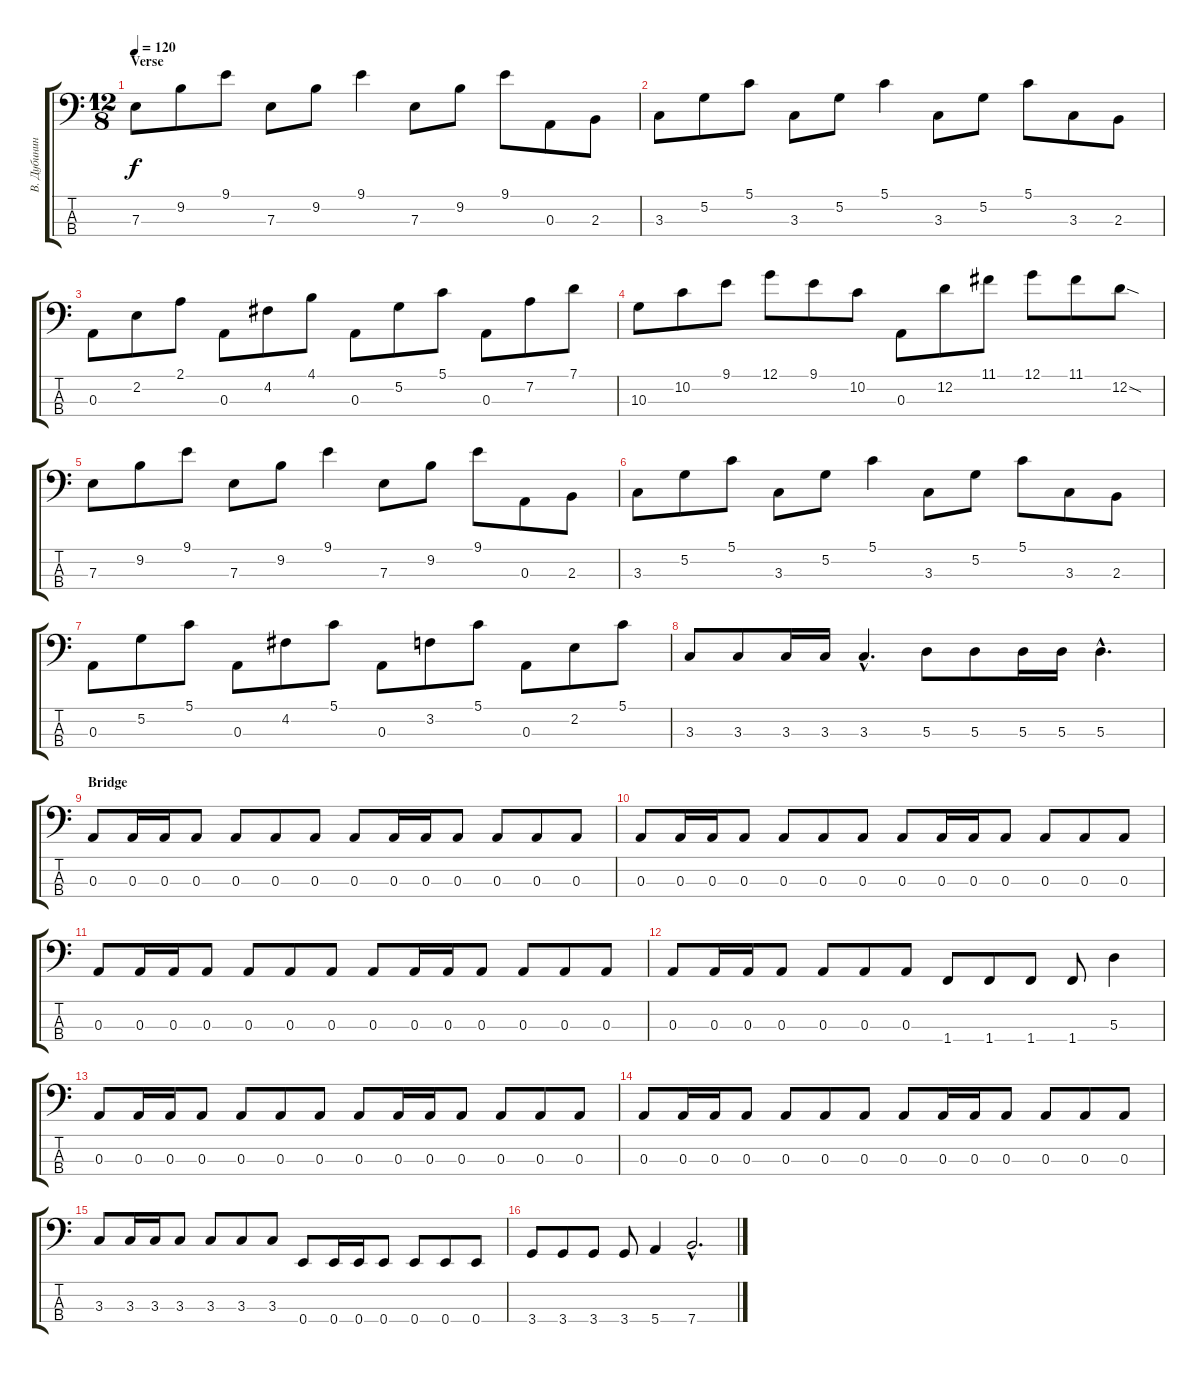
\track ("В. Дубинин" "В. Дубинин") {instrument acousticbass}
\staff {score tabs}
\tuning (G2 D2 A1 E1) {hide}
\ts (12 8)
\section ("" "Verse")
\tempo 120
\clef f4
\ks c
7.3.8{dy f} 9.2.8 9.1.8 7.3.8 9.2.8 9.1.4 7.3.8 9.2.8 9.1.8 0.3.8 2.3.8 |
3.3.8 5.2.8 5.1.8 3.3.8 5.2.8 5.1.4 3.3.8 5.2.8 5.1.8 3.3.8 2.3.8 |
0.3.8 2.2.8 2.1.8 0.3.8 4.2.8 4.1.8 0.3.8 5.2.8 5.1.8 0.3.8 7.2.8 7.1.8 |
10.3.8 10.2.8 9.1.8 12.1.8 9.1.8 10.2.8 0.3.8 12.2.8 11.1.8 12.1.8 11.1.8 12.2{sod}.8 |
7.3.8 9.2.8 9.1.8 7.3.8 9.2.8 9.1.4 7.3.8 9.2.8 9.1.8 0.3.8 2.3.8 |
3.3.8 5.2.8 5.1.8 3.3.8 5.2.8 5.1.4 3.3.8 5.2.8 5.1.8 3.3.8 2.3.8 |
0.3.8 5.2.8 5.1.8 0.3.8 4.2.8 5.1.8 0.3.8 3.2.8 5.1.8 0.3.8 2.2.8 5.1.8 |
3.3.8 3.3.8 3.3.16 3.3.16 3.3{hac}.4{d} 5.3.8 5.3.8 5.3.16 5.3.16 5.3{hac}.4{d} |
\section ("" "Bridge")
0.3.8 0.3.16 0.3.16 0.3.8 0.3.8 0.3.8 0.3.8 0.3.8 0.3.16 0.3.16 0.3.8 0.3.8 0.3.8 0.3.8 |
0.3.8 0.3.16 0.3.16 0.3.8 0.3.8 0.3.8 0.3.8 0.3.8 0.3.16 0.3.16 0.3.8 0.3.8 0.3.8 0.3.8 |
0.3.8 0.3.16 0.3.16 0.3.8 0.3.8 0.3.8 0.3.8 0.3.8 0.3.16 0.3.16 0.3.8 0.3.8 0.3.8 0.3.8 |
0.3.8 0.3.16 0.3.16 0.3.8 0.3.8 0.3.8 0.3.8 1.4.8 1.4.8 1.4.8 1.4.8 5.3.4 |
0.3.8 0.3.16 0.3.16 0.3.8 0.3.8 0.3.8 0.3.8 0.3.8 0.3.16 0.3.16 0.3.8 0.3.8 0.3.8 0.3.8 |
0.3.8 0.3.16 0.3.16 0.3.8 0.3.8 0.3.8 0.3.8 0.3.8 0.3.16 0.3.16 0.3.8 0.3.8 0.3.8 0.3.8 |
3.3.8 3.3.16 3.3.16 3.3.8 3.3.8 3.3.8 3.3.8 0.4.8 0.4.16 0.4.16 0.4.8 0.4.8 0.4.8 0.4.8 |
3.4.8 3.4.8 3.4.8 3.4.8 5.4.4 7.4{hac}.2{d}
